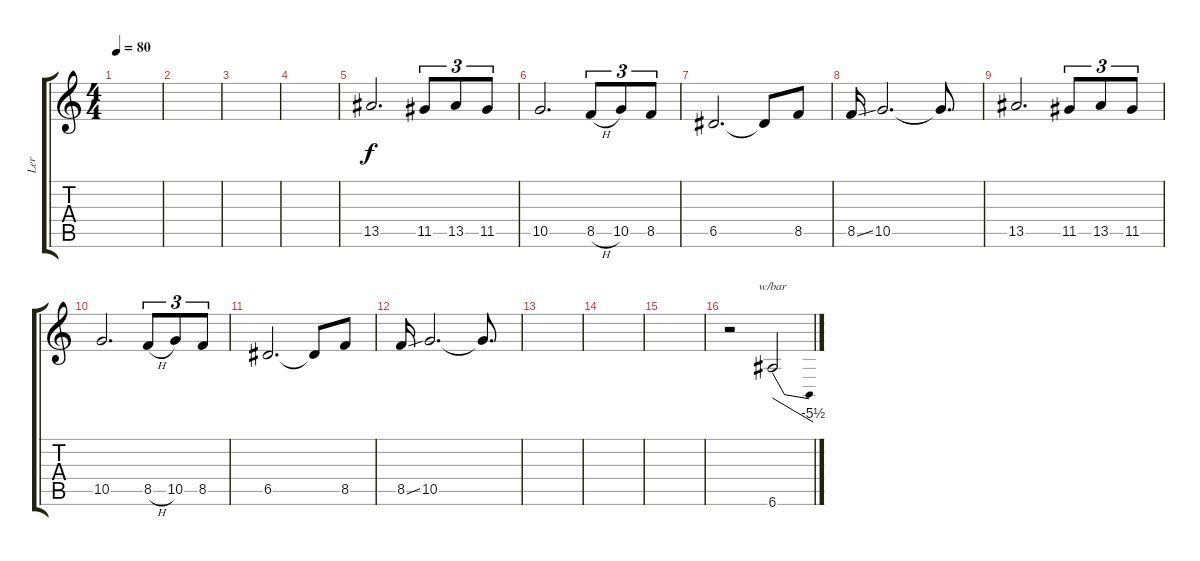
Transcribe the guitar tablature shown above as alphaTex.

\track ("Ler" "Ler") {instrument distortionguitar}
\staff {score tabs}
\tuning (E4 B3 G3 D3 A2 E2) {hide}
\ts (4 4)
\tempo 80
\clef g2
\ks c
|
|
|
|
13.5.2{d dy f} 11.5.8{tu (3 2)} 13.5.8{tu (3 2)} 11.5.8{tu (3 2)} |
10.5.2{d} 8.5{h}.8{tu (3 2)} 10.5.8{tu (3 2)} 8.5.8{tu (3 2)} |
6.5.2{d} 6.5{t}.8 8.5.8 |
8.5{ss}.16 10.5.2{d} 10.5{t}.8{d} |
13.5.2{d} 11.5.8{tu (3 2)} 13.5.8{tu (3 2)} 11.5.8{tu (3 2)} |
10.5.2{d} 8.5{h}.8{tu (3 2)} 10.5.8{tu (3 2)} 8.5.8{tu (3 2)} |
6.5.2{d} 6.5{t}.8 8.5.8 |
8.5{ss}.16 10.5.2{d} 10.5{t}.8{d} |
|
|
|
r.2 6.6.2{tbe (dive default 0 0 60 -22)}
